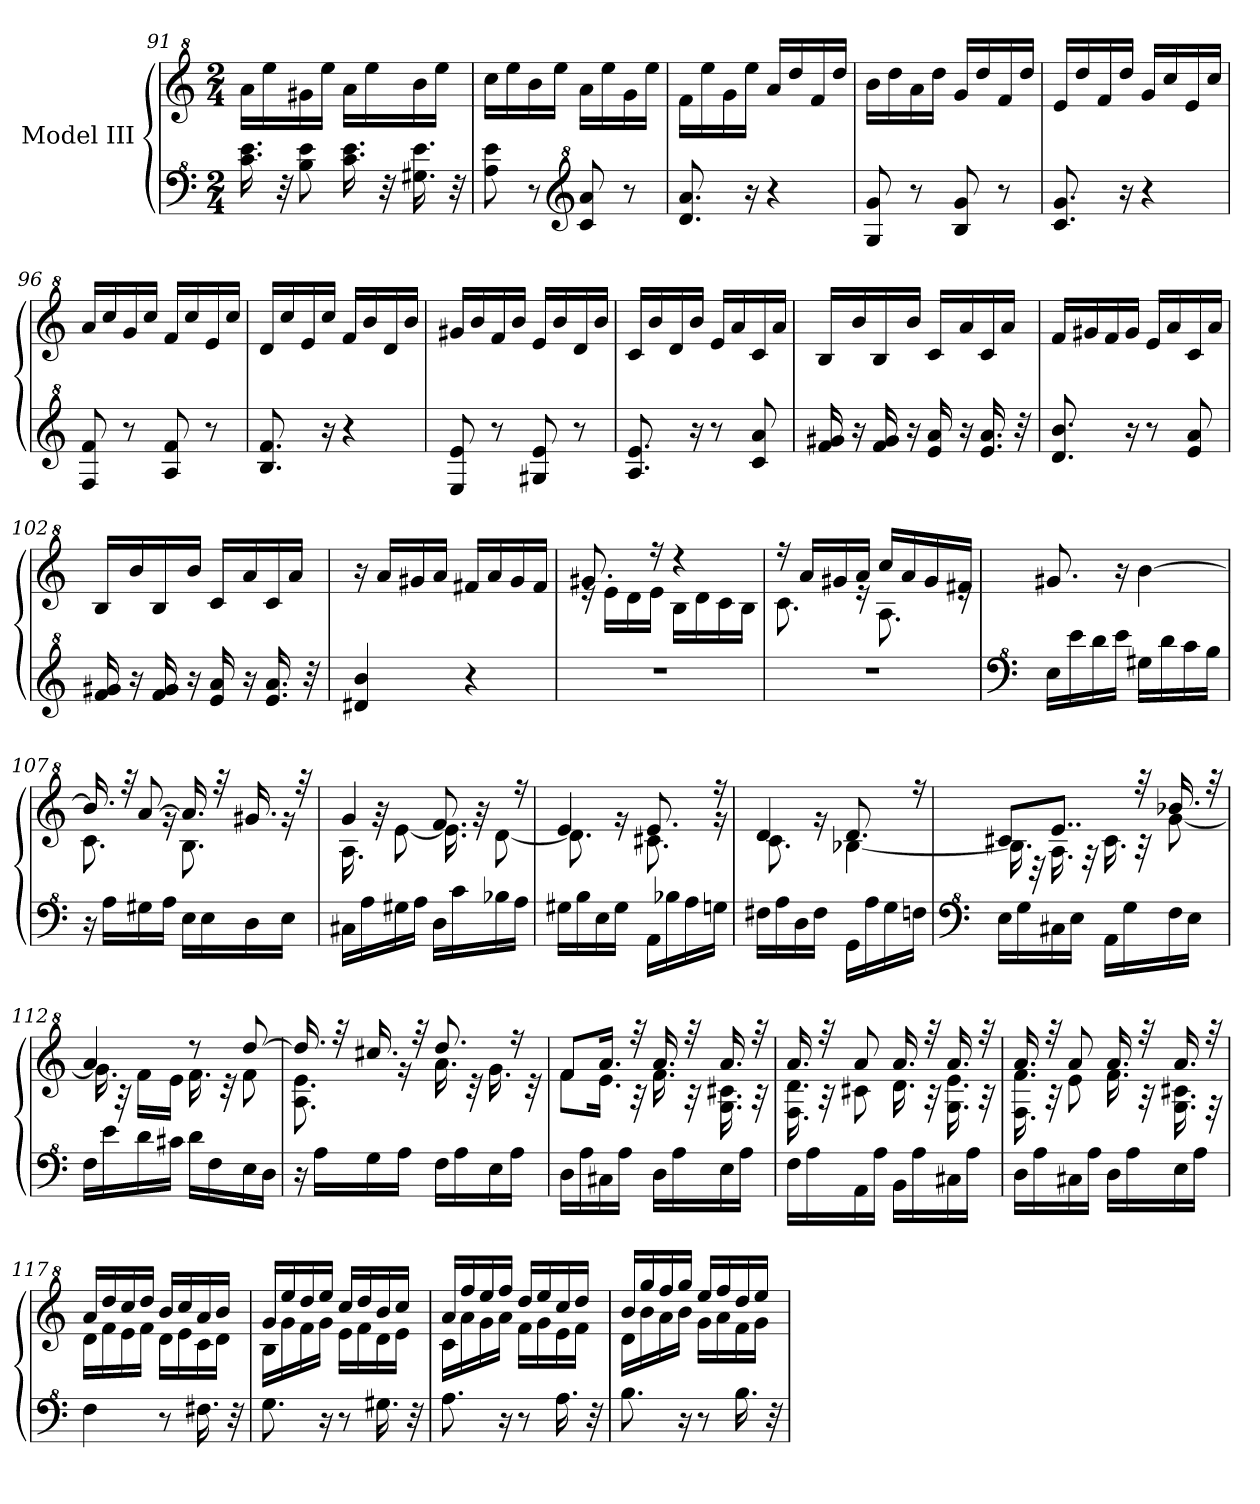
**kern	**kern
*part1	*part1
*staff2	*staff1
*I"Model III	*
*clefF^4	*clefG^2
*k[]	*k[]
*M2/4	*M2/4
=91	=91
16.cc\ 16.ee\	16aa\LL
.	16eee\
32r	.
8b\ 8ee\	16gg#X\
.	16eee\JJ
16.cc\ 16.ee\	16aa\LL
.	16eee\
32r	.
16.g#X\ 16.ee\	16bb\
.	16eee\JJ
32r	.
=92	=92
8a\ 8ee\	16ccc\LL
.	16eee\
8r	16bb\
.	16eee\JJ
*clefG^2	*
8cc/ 8aa/	16aa\LL
.	16eee\
8r	16gg\
.	16eee\JJ
=93	=93
8.dd/ 8.aa/	16ff\LL
.	16eee\
.	16gg\
16r	16eee\JJ
4r	16aa/LL
.	16ddd/
.	16ff/
.	16ddd/JJ
!!LO:LB:g=z
=94	=94
8g/ 8gg/	16bb\LL
.	16ddd\
8r	16aa\
.	16ddd\JJ
8b/ 8gg/	16gg/LL
.	16ddd/
8r	16ff/
.	16ddd/JJ
=95	=95
8.cc/ 8.gg/	16ee/LL
.	16ddd/
.	16ff/
16r	16ddd/JJ
4r	16gg/LL
.	16ccc/
.	16ee/
.	16ccc/JJ
=96	=96
8f/ 8ff/	16aa/LL
.	16ccc/
8r	16gg/
.	16ccc/JJ
8a/ 8ff/	16ff/LL
.	16ccc/
8r	16ee/
.	16ccc/JJ
=97	=97
8.b/ 8.ff/	16dd/LL
.	16ccc/
.	16ee/
16r	16ccc/JJ
4r	16ff/LL
.	16bb/
.	16dd/
.	16bb/JJ
=98	=98
8e/ 8ee/	16gg#X/LL
.	16bb/
8r	16ff/
.	16bb/JJ
8g#X/ 8ee/	16ee/LL
.	16bb/
8r	16dd/
.	16bb/JJ
!!LO:PB:g=z
=99	=99
8.a/ 8.ee/	16cc/LL
.	16bb/
.	16dd/
16r	16bb/JJ
8r	16ee/LL
.	16aa/
8cc/ 8aa/	16cc/
.	16aa/JJ
=100	=100
16ff/ 16gg#X/	16b/LL
16r	16bb/
16ff/ 16gg#/	16b/
16r	16bb/JJ
16ee/ 16aa/	16cc/LL
16r	16aa/
16.ee/ 16.aa/	16cc/
.	16aa/JJ
32r	.
=101	=101
8.dd/ 8.bb/	16ff/LL
.	16gg#X/
.	16ff/
16r	16gg#/JJ
8r	16ee/LL
.	16aa/
8ee/ 8aa/	16cc/
.	16aa/JJ
=102	=102
16ff/ 16gg#X/	16b/LL
16r	16bb/
16ff/ 16gg#/	16b/
16r	16bb/JJ
16ee/ 16aa/	16cc/LL
16r	16aa/
16.ee/ 16.aa/	16cc/
.	16aa/JJ
32r	.
!!LO:LB:g=z
=103	=103
4dd#X/ 4bb/	16r
.	16aa/LL
.	16gg#X/
.	16aa/JJ
4r	16ff#X/LL
.	16aa/
.	16gg#/
.	16ff#/JJ
=104	=104
*	*^
2r	8.gg#X/	16ree
.	.	16ee\LL
.	.	16dd\
.	16r	16ee\JJ
.	4r	16b\LL
.	.	16dd\
.	.	16cc\
.	.	16b\JJ
=105	=105	=105
2r	16r	8.cc\
.	16aa/LL	.
.	16gg#X/	.
.	16aa/JJ	16ree
.	16ccc/LL	8.a\
.	16aa/	.
.	16gg#/	.
.	16ff#X/JJ	16ree
*	*v	*v
=106	=106
*clefF^4	*
16e\LL	8.gg#X/
16ee\	.
16dd\	.
16ee\JJ	16r
16g#X\LL	[4bb\
16dd\	.
16cc\	.
16b\JJ	.
!!LO:LB:g=z
=107	=107
*	*^
16r	16.bb/]	8.cc\
16a\LL	.	.
.	32r	.
16g#X\	[8aa/	.
16a\JJ	.	16rgg
16e\LL	16.aa/]	8.b\
16e\	.	.
.	32r	.
16d\	16.gg#X/	.
16e\JJ	.	16rgg
.	32r	.
=108	=108	=108
16c#X\LL	4gg/	16.a\
16a\	.	.
.	.	32rgg
16g#X\	.	[8ee\
16a\JJ	.	.
16d\LL	8.ff/	16.ee\]
16cc\	.	.
.	.	32rgg
16b-X\	.	[8dd\
16a\JJ	16r	.
=109	=109	=109
16g#X\LL	4ee/	8.dd\]
16b\	.	.
16e\	.	.
16g#\JJ	.	16rgg
16A\LL	8.ee/	8.cc#X\
16b-X\	.	.
16a\	.	.
16gn\JJ	16r	16rgg
=110	=110	=110
16f#X\LL	4dd/	8.cc\
16a\	.	.
16d\	.	.
16f#\JJ	.	16rgg
16G\LL	8.dd/	[4b-X\
16a\	.	.
16g\	.	.
16fn\JJ	16r	.
!!LO:LB:g=z	!!
=111	=111	=111
*clefF^4	*	*
16e\LL	8cc#X/L	16.b-\]
16g\	.	.
.	.	32r
16c#X\	8..ee/J	16.a\
16e\JJ	.	.
.	.	32r
16A\LL	.	16.cc#\
16g\	.	.
.	32r	32r
16f\	16.bb-X/	[8gg\
16e\JJ	.	.
.	32r	.
=112	=112	=112
16f\LL	4aa/	16.gg\]
16ee\	.	.
.	.	32r
16dd\	.	16ff\LL
16cc#X\JJ	.	16ee\JJ
16dd\LL	8r	16.ff\
16f\	.	.
.	.	32r
16e\	[8ddd/	8ff\
16d\JJ	.	.
=113	=113	=113
16r	16.ddd/]	8.a\ 8.ee\
16a\LL	.	.
.	32r	.
16g\	16.ccc#X/	.
16a\JJ	.	16rgg
.	32r	.
16f\LL	8.ddd/	16.aa\
16a\	.	.
.	.	32r
16e\	.	16.gg\
16a\JJ	16r	.
.	.	32r
!!LO:LB:g=z	!!
=114	=114	=114
16d\LL	8ff/L	8ff\L
16a\	.	.
16c#X\	16.aa/Jk	16.ee\Jk
16a\JJ	.	.
.	32r	32r
16d\LL	16.aa/	16.ff\
16a\	.	.
.	32r	32r
16e\	16.aa/	16.g\ 16.cc#X\
16a\JJ	.	.
.	32r	32r
=115	=115	=115
16f\LL	16.aa/	16.f\ 16.dd\
16a\	.	.
.	32r	32r
16A\	8aa/	8cc#X\
16a\JJ	.	.
16B\LL	16.aa/	16.dd\
16a\	.	.
.	32r	32r
16c#X\	16.aa/	16.g\ 16.ee\
16a\JJ	.	.
.	32r	32r
=116	=116	=116
16d\LL	16.aa/	16.f\ 16.ff\
16a\	.	.
.	32r	32r
16c#X\	8aa/	8ee\
16a\JJ	.	.
16d\LL	16.aa/	16.ff\
16a\	.	.
.	32r	32r
16e\	16.aa/	16.g\ 16.cc#X\
16a\JJ	.	.
.	32r	32r
=117	=117	=117
4f\	16aa/LL	16dd\LL
.	16ddd/	16ff\
.	16ccc/	16ee\
.	16ddd/JJ	16ff\JJ
8r	16bb/LL	16dd\LL
.	16ccc/	16ee\
16.f#X\	16aa/	16cc\
.	16bb/JJ	16dd\JJ
32r	.	.
!!LO:PB:g=z	!!
=118	=118	=118
8.g\	16gg/LL	16b\LL
.	16eee/	16gg\
.	16ddd/	16ff\
16r	16eee/JJ	16gg\JJ
8r	16ccc/LL	16ee\LL
.	16ddd/	16ff\
16.g#X\	16bb/	16dd\
.	16ccc/JJ	16ee\JJ
32r	.	.
=119	=119	=119
8.a\	16aa/LL	16cc\LL
.	16fff/	16aa\
.	16eee/	16gg\
16r	16fff/JJ	16aa\JJ
8r	16ddd/LL	16ff\LL
.	16eee/	16gg\
16.a\	16ccc/	16ee\
.	16ddd/JJ	16ff\JJ
32r	.	.
=120	=120	=120
8.b\	16bb/LL	16dd\LL
.	16ggg/	16bb\
.	16fff/	16aa\
16r	16ggg/JJ	16bb\JJ
8r	16eee/LL	16gg\LL
.	16fff/	16aa\
16.b\	16ddd/	16ff\
.	16eee/JJ	16gg\JJ
32r	.	.
*	*v	*v
=	=
*-	*-
